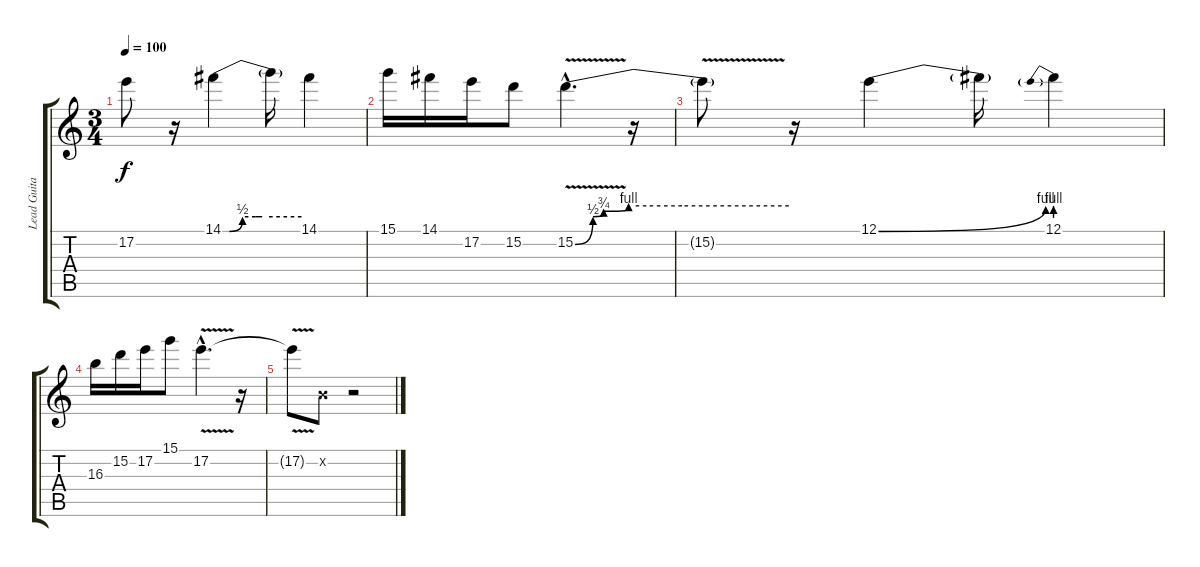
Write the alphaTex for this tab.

\track ("Lead Guitar" "Lead Guita") {instrument overdrivenguitar}
\staff {score tabs}
\tuning (E4 B3 G3 D3 A2 E2) {hide}
\ts (3 4)
\tempo 100
\clef g2
\ks c
17.2{t}.8{dy f volume 0} r.16 14.1{be (custom 0 0 5 0 15 2 25 2 30 2 60 2)}.4 14.1{t}.16 14.1.4 |
15.1.16 14.1.16 17.2.16 15.2.8 15.2{be (custom 0 0 5 2 8 3 15 4 20 4 30 4 60 4) v hac}.4{d} r.16 |
15.2{t}.8 r.16 12.1{be (bend 0 0 60 4)}.4 12.1{t}.16 12.1{be (prebend 0 4 60 4)}.4 |
16.3.16 15.2.16 17.2.16 15.1.8 17.2{v hac}.4{d} r.16 |
17.2{t}.8 0.2{x}.8 r.2
